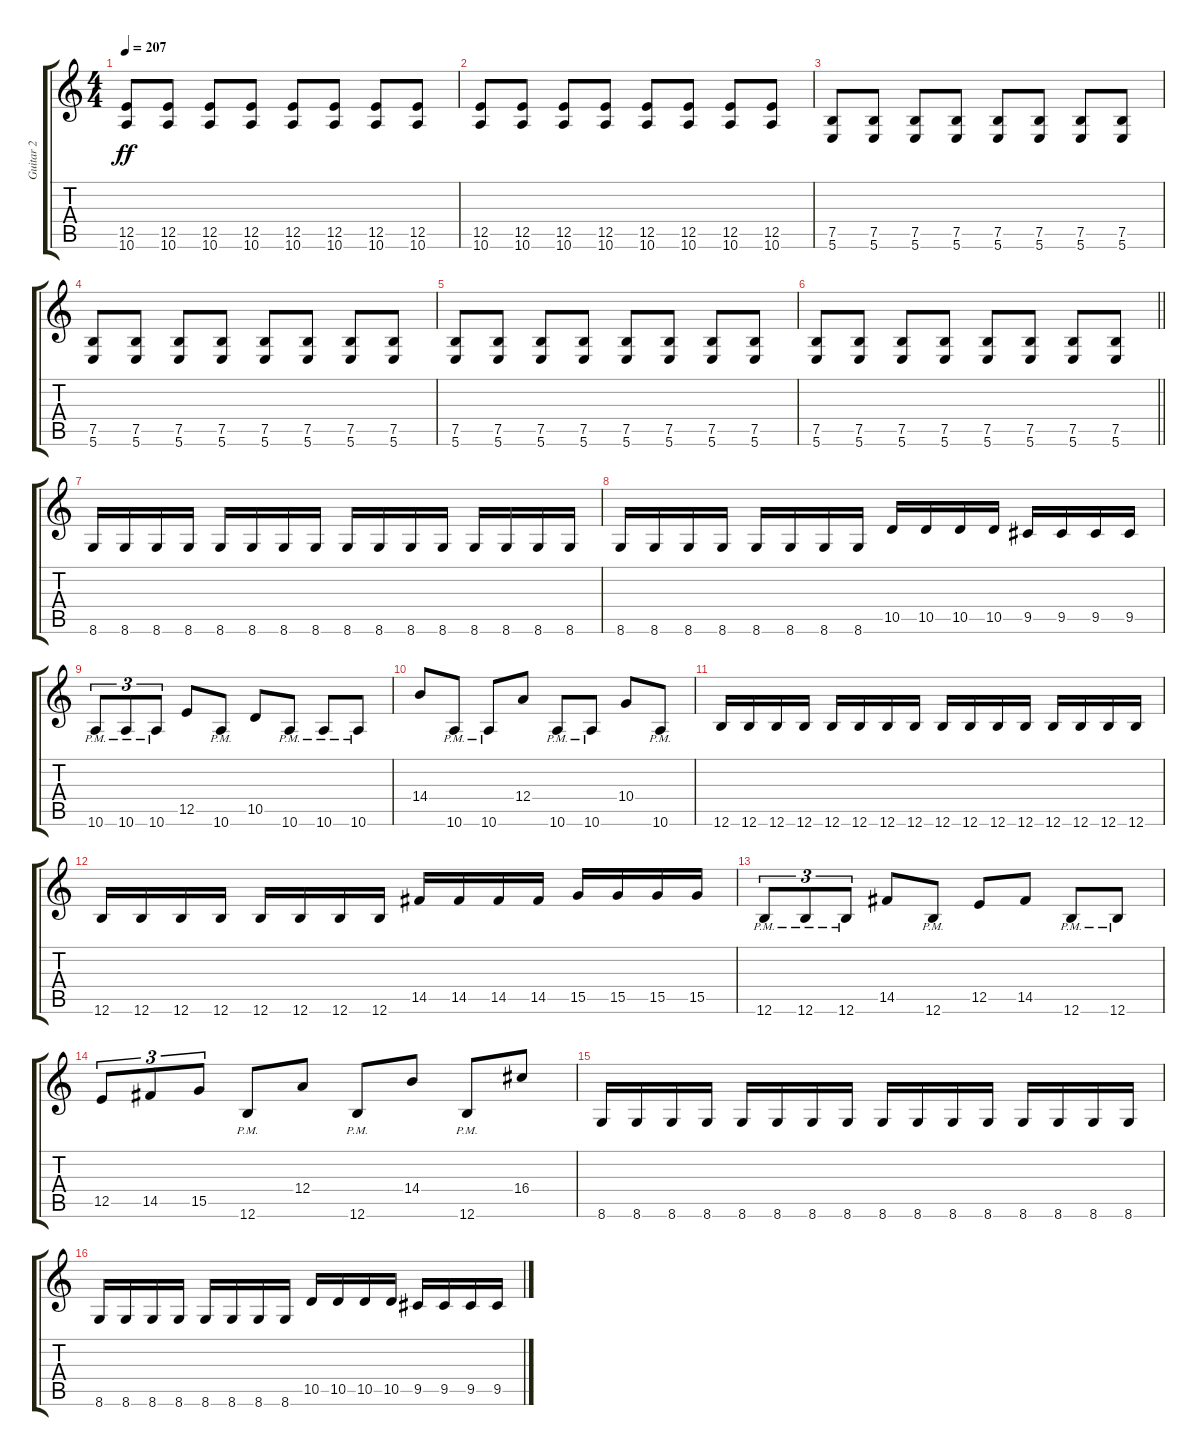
\track ("Guitar 2" "Guitar 2") {instrument distortionguitar}
\staff {score tabs}
\tuning (B3 Gb3 D3 A2 E2 B1) {hide}
\ts (4 4)
\tempo 207
\clef g2
\ks c
(12.5 10.6).8{dy ff} (12.5 10.6).8 (12.5 10.6).8 (12.5 10.6).8 (12.5 10.6).8 (12.5 10.6).8 (12.5 10.6).8 (12.5 10.6).8 |
(12.5 10.6).8 (12.5 10.6).8 (12.5 10.6).8 (12.5 10.6).8 (12.5 10.6).8 (12.5 10.6).8 (12.5 10.6).8 (12.5 10.6).8 |
(7.5 5.6).8 (7.5 5.6).8 (7.5 5.6).8 (7.5 5.6).8 (7.5 5.6).8 (7.5 5.6).8 (7.5 5.6).8 (7.5 5.6).8 |
(7.5 5.6).8 (7.5 5.6).8 (7.5 5.6).8 (7.5 5.6).8 (7.5 5.6).8 (7.5 5.6).8 (7.5 5.6).8 (7.5 5.6).8 |
(7.5 5.6).8 (7.5 5.6).8 (7.5 5.6).8 (7.5 5.6).8 (7.5 5.6).8 (7.5 5.6).8 (7.5 5.6).8 (7.5 5.6).8 |
\barLineRight lightlight
(7.5 5.6).8 (7.5 5.6).8 (7.5 5.6).8 (7.5 5.6).8 (7.5 5.6).8 (7.5 5.6).8 (7.5 5.6).8 (7.5 5.6).8 |
8.6.16 8.6.16 8.6.16 8.6.16 8.6.16 8.6.16 8.6.16 8.6.16 8.6.16 8.6.16 8.6.16 8.6.16 8.6.16 8.6.16 8.6.16 8.6.16 |
8.6.16 8.6.16 8.6.16 8.6.16 8.6.16 8.6.16 8.6.16 8.6.16 10.5.16 10.5.16 10.5.16 10.5.16 9.5.16 9.5.16 9.5.16 9.5.16 |
10.6{pm}.8{tu (3 2)} 10.6{pm}.8{tu (3 2)} 10.6{pm}.8{tu (3 2)} 12.5.8 10.6{pm}.8 10.5.8 10.6{pm}.8 10.6{pm}.8 10.6{pm}.8 |
14.4.8 10.6{pm}.8 10.6{pm}.8 12.4.8 10.6{pm}.8 10.6{pm}.8 10.4.8 10.6{pm}.8 |
12.6.16 12.6.16 12.6.16 12.6.16 12.6.16 12.6.16 12.6.16 12.6.16 12.6.16 12.6.16 12.6.16 12.6.16 12.6.16 12.6.16 12.6.16 12.6.16 |
12.6.16 12.6.16 12.6.16 12.6.16 12.6.16 12.6.16 12.6.16 12.6.16 14.5.16 14.5.16 14.5.16 14.5.16 15.5.16 15.5.16 15.5.16 15.5.16 |
12.6{pm}.8{tu (3 2)} 12.6{pm}.8{tu (3 2)} 12.6{pm}.8{tu (3 2)} 14.5.8 12.6{pm}.8 12.5.8 14.5.8 12.6{pm}.8 12.6{pm}.8 |
12.5.8{tu (3 2)} 14.5.8{tu (3 2)} 15.5.8{tu (3 2)} 12.6{pm}.8 12.4.8 12.6{pm}.8 14.4.8 12.6{pm}.8 16.4.8 |
8.6.16 8.6.16 8.6.16 8.6.16 8.6.16 8.6.16 8.6.16 8.6.16 8.6.16 8.6.16 8.6.16 8.6.16 8.6.16 8.6.16 8.6.16 8.6.16 |
8.6.16 8.6.16 8.6.16 8.6.16 8.6.16 8.6.16 8.6.16 8.6.16 10.5.16 10.5.16 10.5.16 10.5.16 9.5.16 9.5.16 9.5.16 9.5.16
